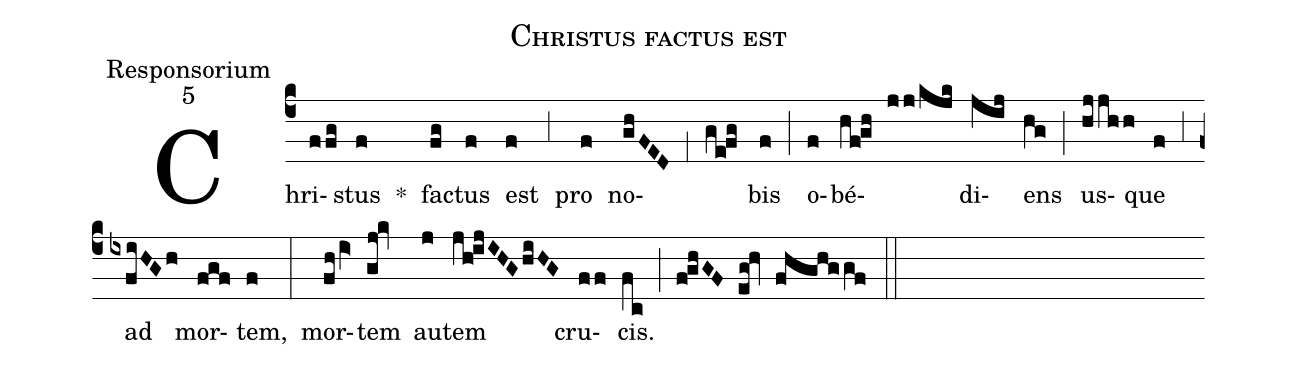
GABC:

name:Christus factus est;
office-part:Responsorium;
mode:5;
%%
(c4) Chri(ffg)stus(f) *()
fa(fg)ctus(f) est(f) (,3) pro(f) no(ghFED)(,1)(ge!fg)bis(f) (;) o(f)bé(hf!gh jj/kjk)di(jij)ens(hg) (;) us(hjjhh)que(f) (,3) ad(ixfiHGh) mor(fgf)tem,(f) (:)
mor(fh/iV>)tem(gj!kv) au(j)tem(jh!ijIHG/hiHG) cru(ff)cis.(fc) (;) (f!ghGF eg!hv fhghggf)
(::)
